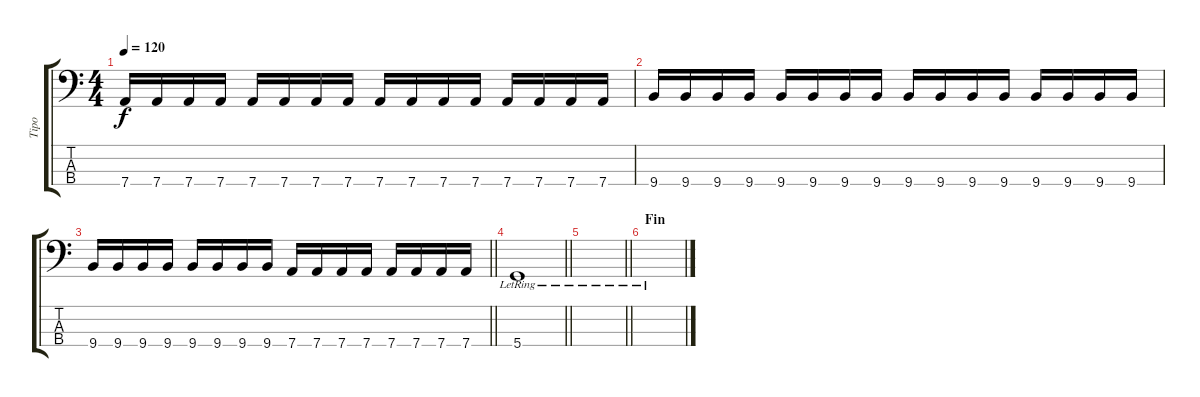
\track ("Tipo" "Tipo") {instrument electricbassfinger}
\staff {score tabs}
\tuning (G2 D2 A1 D1) {hide}
\ts (4 4)
\tempo 120
\clef f4
\ks c
7.4.16{dy f} 7.4.16 7.4.16 7.4.16 7.4.16 7.4.16 7.4.16 7.4.16 7.4.16 7.4.16 7.4.16 7.4.16 7.4.16 7.4.16 7.4.16 7.4.16 |
9.4.16 9.4.16 9.4.16 9.4.16 9.4.16 9.4.16 9.4.16 9.4.16 9.4.16 9.4.16 9.4.16 9.4.16 9.4.16 9.4.16 9.4.16 9.4.16 |
\barLineRight lightlight
9.4.16 9.4.16 9.4.16 9.4.16 9.4.16 9.4.16 9.4.16 9.4.16 7.4.16 7.4.16 7.4.16 7.4.16 7.4.16 7.4.16 7.4.16 7.4.16 |
\barLineRight lightlight
5.4{lr}.1 |
\barLineRight lightlight
|
\section ("" "Fin")
